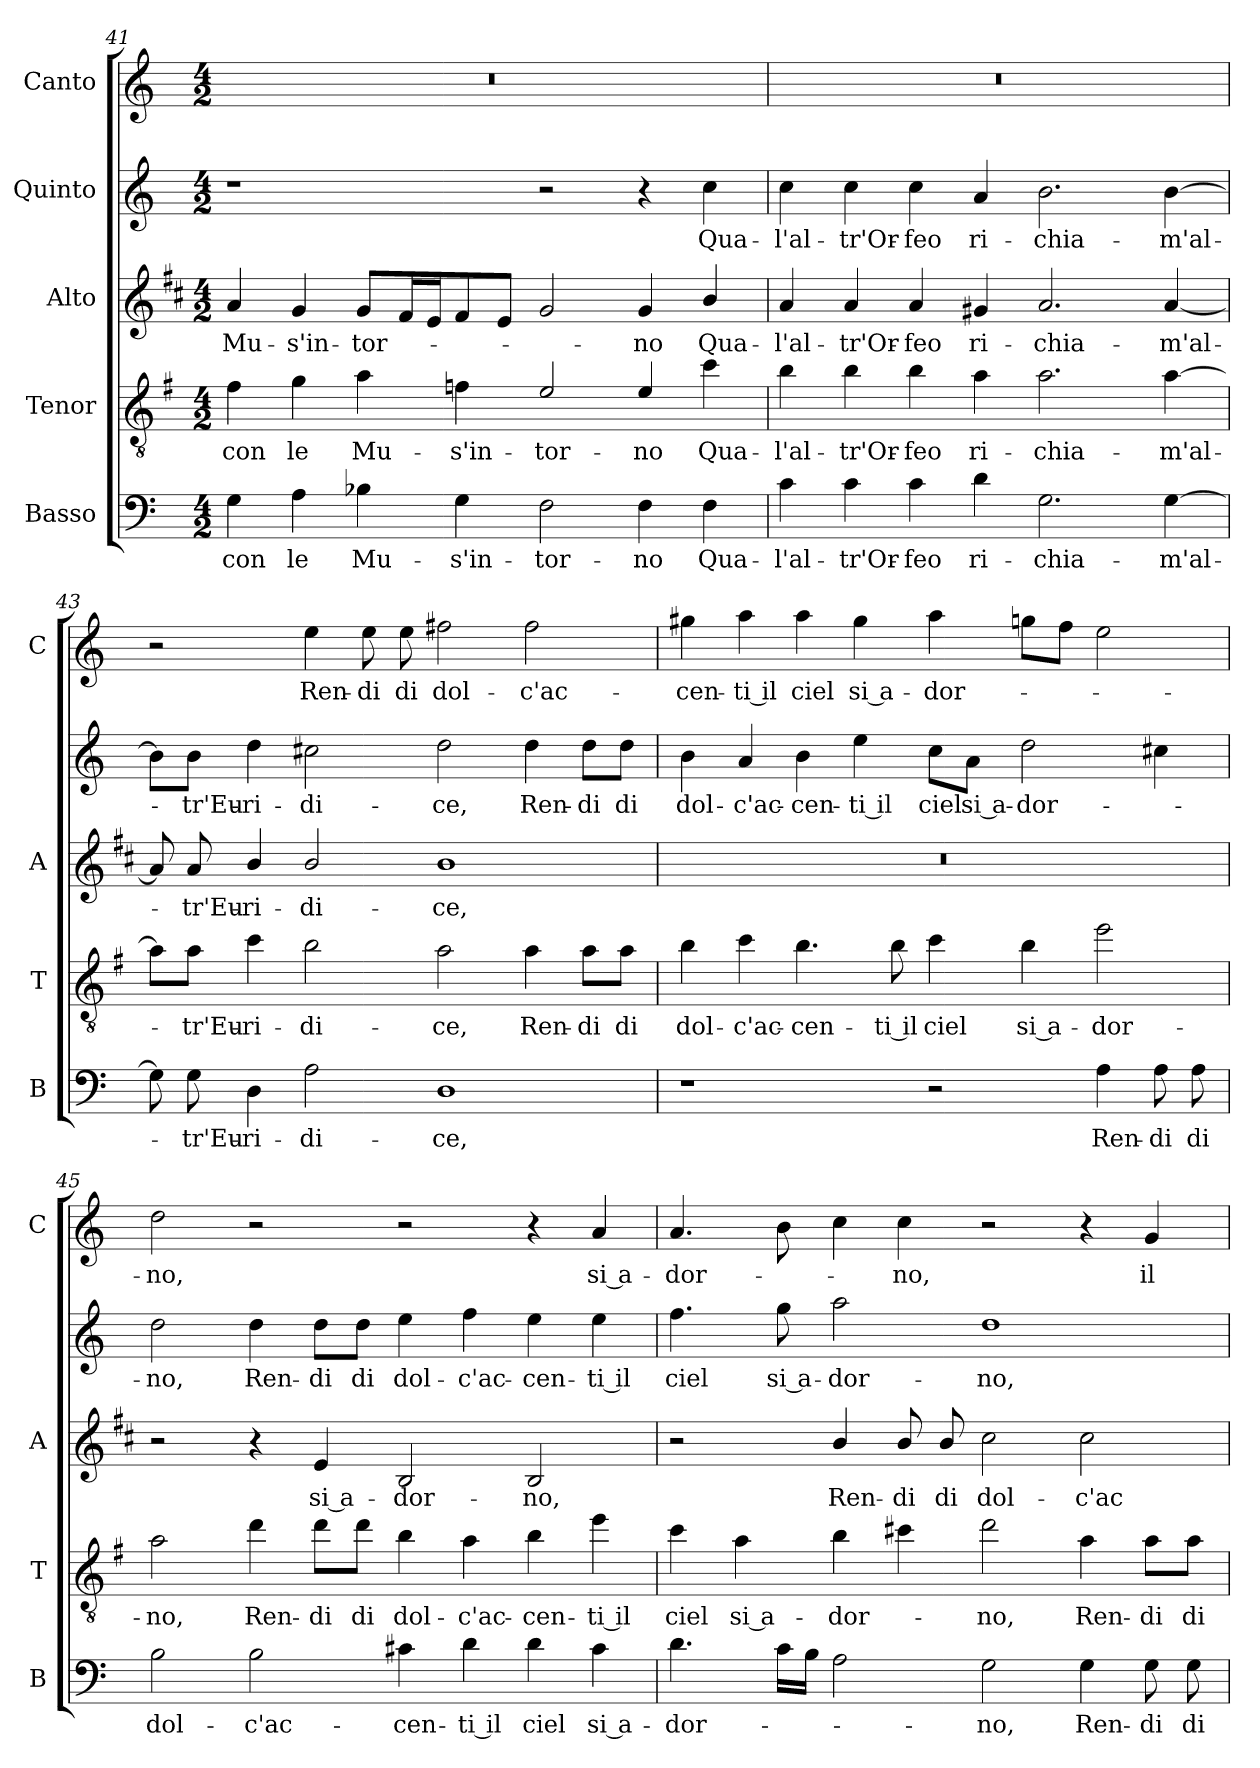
**kern	**text	**kern	**text	**kern	**text	**kern	**text	**kern	**text
*part5	*part5	*part4	*part4	*part3	*part3	*part2	*part2	*part1	*part1
*staff5	*staff5	*staff4	*staff4	*staff3	*staff3	*staff2	*staff2	*staff1	*staff1
*I"Basso	*	*I"Tenor	*	*I"Alto	*	*I"Quinto	*	*I"Canto	*
*I'B	*	*I'T	*	*I'A	*	*	*	*I'C	*
!!LO:LB:g=z
*clefF4	*	*clefGv2	*	*clefG2	*	*clefG2	*	*clefG2	*
*	*	*ITrd4c7	*	*ITrd1c2	*	*	*	*	*
*k[]	*	*k[]	*	*k[]	*	*k[]	*	*k[]	*
*C:	*	*C:	*	*C:	*	*C:	*	*C:	*
*M4/2	*	*M4/2	*	*M4/2	*	*M4/2	*	*M4/2	*
=41	=41	=41	=41	=41	=41	=41	=41	=41	=41
!	!LO:LY:b	!	!LO:LY:b	!	!LO:LY:b	!	!	!	!
4G\	con	4B\	con	4g/	Mu-	1r	.	0r	.
!	!LO:LY:b	!	!LO:LY:b	!	!LO:LY:b	!	!	!	!
4A\	le	4c\	le	4f/	-s'in-	.	.	.	.
!	!LO:LY:b	!	!LO:LY:b	!	!LO:LY:b	!	!	!	!
4B-X\	Mu-	4d\	Mu-	8f/L	-tor-	.	.	.	.
.	.	.	.	16e/L	.	.	.	.	.
.	.	.	.	16d/J	.	.	.	.	.
!	!LO:LY:b	!	!LO:LY:b	!	!	!	!	!	!
4G\	-s'in-	4B-X\	-s'in-	8e/	.	.	.	.	.
.	.	.	.	8d/J	.	.	.	.	.
!	!LO:LY:b	!	!LO:LY:b	!	!	!	!	!	!
2F\	-tor-	2A/	-tor-	2f/	.	2r	.	.	.
!	!LO:LY:b	!	!LO:LY:b	!	!LO:LY:b	!	!	!	!
4F\	-no	4A/	-no	4f/	-no	4r	.	.	.
!	!LO:LY:b	!	!LO:LY:b	!	!LO:LY:b	!	!LO:LY:b	!	!
4F\	Qua-	4f\	Qua-	4a/	Qua-	4cc\	Qua-	.	.
=42	=42	=42	=42	=42	=42	=42	=42	=42	=42
!	!LO:LY:b	!	!LO:LY:b	!	!LO:LY:b	!	!LO:LY:b	!	!
4c\	-l'al-	4e\	-l'al-	4g/	-l'al-	4cc\	-l'al-	0r	.
!	!LO:LY:b	!	!LO:LY:b	!	!LO:LY:b	!	!LO:LY:b	!	!
4c\	-tr'Or-	4e\	-tr'Or-	4g/	-tr'Or-	4cc\	-tr'Or-	.	.
!	!LO:LY:b	!	!LO:LY:b	!	!LO:LY:b	!	!LO:LY:b	!	!
4c\	-feo	4e\	-feo	4g/	-feo	4cc\	-feo	.	.
!	!LO:LY:b	!	!LO:LY:b	!	!LO:LY:b	!	!LO:LY:b	!	!
4d\	ri-	4d\	ri-	4f#X/	ri-	4a/	ri-	.	.
!	!LO:LY:b	!	!LO:LY:b	!	!LO:LY:b	!	!LO:LY:b	!	!
2.G\	-chia-	2.d\	-chia-	2.g/	-chia-	2.b\	-chia-	.	.
!	!LO:LY:b	!	!LO:LY:b	!	!LO:LY:b	!	!LO:LY:b	!	!
[4G\	-m'al-	[4d\	-m'al-	[4g/	-m'al-	[4b\	-m'al-	.	.
=43	=43	=43	=43	=43	=43	=43	=43	=43	=43
8G\]	.	8d\L]	.	8g/]	.	8b\L]	.	2r	.
!	!LO:LY:b	!	!LO:LY:b	!	!LO:LY:b	!	!LO:LY:b	!	!
8G\	-tr'Eu-	8d\J	-tr'Eu-	8g/	-tr'Eu-	8b\J	-tr'Eu-	.	.
!	!LO:LY:b	!	!LO:LY:b	!	!LO:LY:b	!	!LO:LY:b	!	!
4D\	-ri-	4f\	-ri-	4a/	-ri-	4dd\	-ri-	.	.
!	!LO:LY:b	!	!LO:LY:b	!	!LO:LY:b	!	!LO:LY:b	!	!LO:LY:b
2A\	-di-	2e\	-di-	2a/	-di-	2cc#X\	-di-	4ee\	Ren-
!	!	!	!	!	!	!	!	!	!LO:LY:b
.	.	.	.	.	.	.	.	8ee\	-di
!	!	!	!	!	!	!	!	!	!LO:LY:b
.	.	.	.	.	.	.	.	8ee\	di
!	!LO:LY:b	!	!LO:LY:b	!	!LO:LY:b	!	!LO:LY:b	!	!LO:LY:b
1D	-ce,	2d\	-ce,	1a	-ce,	2dd\	-ce,	2ff#X\	dol-
!	!	!	!LO:LY:b	!	!	!	!LO:LY:b	!	!LO:LY:b
.	.	4d\	Ren-	.	.	4dd\	Ren-	2ff#\	-c'ac-
!	!	!	!LO:LY:b	!	!	!	!LO:LY:b	!	!
.	.	8d\L	-di	.	.	8dd\L	-di	.	.
!	!	!	!LO:LY:b	!	!	!	!LO:LY:b	!	!
.	.	8d\J	di	.	.	8dd\J	di	.	.
!!LO:PB:g=z
=44	=44	=44	=44	=44	=44	=44	=44	=44	=44
!	!	!	!LO:LY:b	!	!	!	!LO:LY:b	!	!LO:LY:b
1r	.	4e\	dol-	0r	.	4b\	dol-	4gg#X\	-cen-
!	!	!	!LO:LY:b	!	!	!	!LO:LY:b	!	!LO:LY:b
.	.	4f\	-c'ac-	.	.	4a/	-c'ac-	4aa\	-ti il
!	!	!	!LO:LY:b	!	!	!	!LO:LY:b	!	!LO:LY:b
.	.	4.e\	-cen-	.	.	4b\	-cen-	4aa\	ciel
!	!	!	!	!	!	!	!LO:LY:b	!	!LO:LY:b
.	.	.	.	.	.	4ee\	-ti il	4gg#\	si a-
!	!	!	!LO:LY:b	!	!	!	!	!	!
.	.	8e\	-ti il	.	.	.	.	.	.
!	!	!	!LO:LY:b	!	!	!	!LO:LY:b	!	!LO:LY:b
2r	.	4f\	ciel	.	.	8cc\L	ciel	4aa\	-dor-
!	!	!	!	!	!	!	!LO:LY:b	!	!
.	.	.	.	.	.	8a\J	si a-	.	.
!	!	!	!LO:LY:b	!	!	!	!LO:LY:b	!	!
.	.	4e\	si a-	.	.	2dd\	-dor-	8ggn\L	.
.	.	.	.	.	.	.	.	8ff\J	.
!	!LO:LY:b	!	!LO:LY:b	!	!	!	!	!	!
4A\	Ren-	2a\	-dor-	.	.	.	.	2ee\	.
!	!LO:LY:b	!	!	!	!	!	!	!	!
8A\	-di	.	.	.	.	4cc#X\	.	.	.
!	!LO:LY:b	!	!	!	!	!	!	!	!
8A\	di	.	.	.	.	.	.	.	.
=45	=45	=45	=45	=45	=45	=45	=45	=45	=45
!	!LO:LY:b	!	!LO:LY:b	!	!	!	!LO:LY:b	!	!LO:LY:b
2B\	dol-	2d\	-no,	2r	.	2dd\	-no,	2dd\	-no,
!	!LO:LY:b	!	!LO:LY:b	!	!	!	!LO:LY:b	!	!
2B\	-c'ac-	4g\	Ren-	4r	.	4dd\	Ren-	2r	.
!	!	!	!LO:LY:b	!	!LO:LY:b	!	!LO:LY:b	!	!
.	.	8g\L	-di	4d/	si a-	8dd\L	-di	.	.
!	!	!	!LO:LY:b	!	!	!	!LO:LY:b	!	!
.	.	8g\J	di	.	.	8dd\J	di	.	.
!	!LO:LY:b	!	!LO:LY:b	!	!LO:LY:b	!	!LO:LY:b	!	!
4c#X\	-cen-	4e\	dol-	2A/	-dor-	4ee\	dol-	2r	.
!	!LO:LY:b	!	!LO:LY:b	!	!	!	!LO:LY:b	!	!
4d\	-ti il	4d\	-c'ac-	.	.	4ff\	-c'ac-	.	.
!	!LO:LY:b	!	!LO:LY:b	!	!LO:LY:b	!	!LO:LY:b	!	!
4d\	ciel	4e\	-cen-	2A/	-no,	4ee\	-cen-	4r	.
!	!LO:LY:b	!	!LO:LY:b	!	!	!	!LO:LY:b	!	!LO:LY:b
4c#\	si a-	4a\	-ti il	.	.	4ee\	-ti il	4a/	si a-
=46	=46	=46	=46	=46	=46	=46	=46	=46	=46
!	!LO:LY:b	!	!LO:LY:b	!	!	!	!LO:LY:b	!	!LO:LY:b
4.d\	-dor-	4f\	ciel	2r	.	4.ff\	ciel	4.a/	-dor-
!	!	!	!LO:LY:b	!	!	!	!	!	!
.	.	4d\	si a-	.	.	.	.	.	.
!	!	!	!	!	!	!	!LO:LY:b	!	!
16c\LL	.	.	.	.	.	8gg\	si a-	8b\	.
16B\JJ	.	.	.	.	.	.	.	.	.
!	!	!	!LO:LY:b	!	!LO:LY:b	!	!LO:LY:b	!	!
2A\	.	4e\	-dor-	4a/	Ren-	2aa\	-dor-	4cc\	.
!	!	!	!	!	!LO:LY:b	!	!	!	!LO:LY:b
.	.	4f#X\	.	8a/	-di	.	.	4cc\	-no,
!	!	!	!	!	!LO:LY:b	!	!	!	!
.	.	.	.	8a/	di	.	.	.	.
!	!LO:LY:b	!	!LO:LY:b	!	!LO:LY:b	!	!LO:LY:b	!	!
2G\	-no,	2g\	-no,	2b\	dol-	1dd	-no,	2r	.
!	!LO:LY:b	!	!LO:LY:b	!	!LO:LY:b	!	!	!	!
4G\	Ren-	4d\	Ren-	2b\	-c'ac-	.	.	4r	.
!	!LO:LY:b	!	!LO:LY:b	!	!	!	!	!	!LO:LY:b
8G\	-di	8d\L	-di	.	.	.	.	4g/	il
!	!LO:LY:b	!	!LO:LY:b	!	!	!	!	!	!
8G\	di	8d\J	di	.	.	.	.	.	.
=	=	=	=	=	=	=	=	=	=
*-	*-	*-	*-	*-	*-	*-	*-	*-	*-
